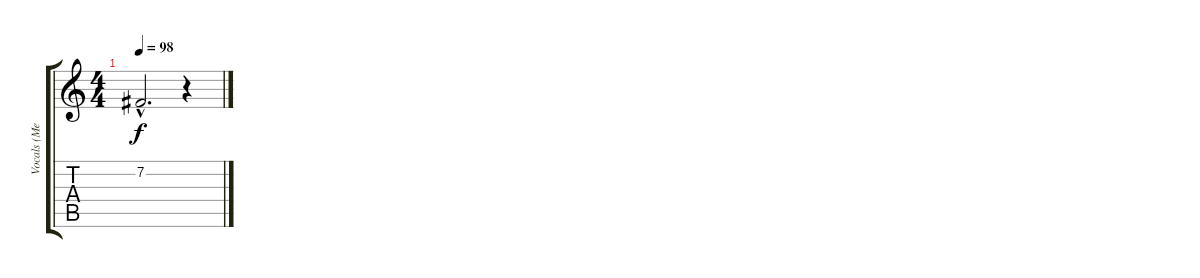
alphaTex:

\track ("Vocals (Melissa)" "Vocals (Me") {instrument pad4choir}
\staff {score tabs}
\tuning (E4 B3 G3 D3 A2 E2) {hide}
\ts (4 4)
\tempo 98
\clef g2
\ks c
7.2{hac t}.2{d dy f} r.4
